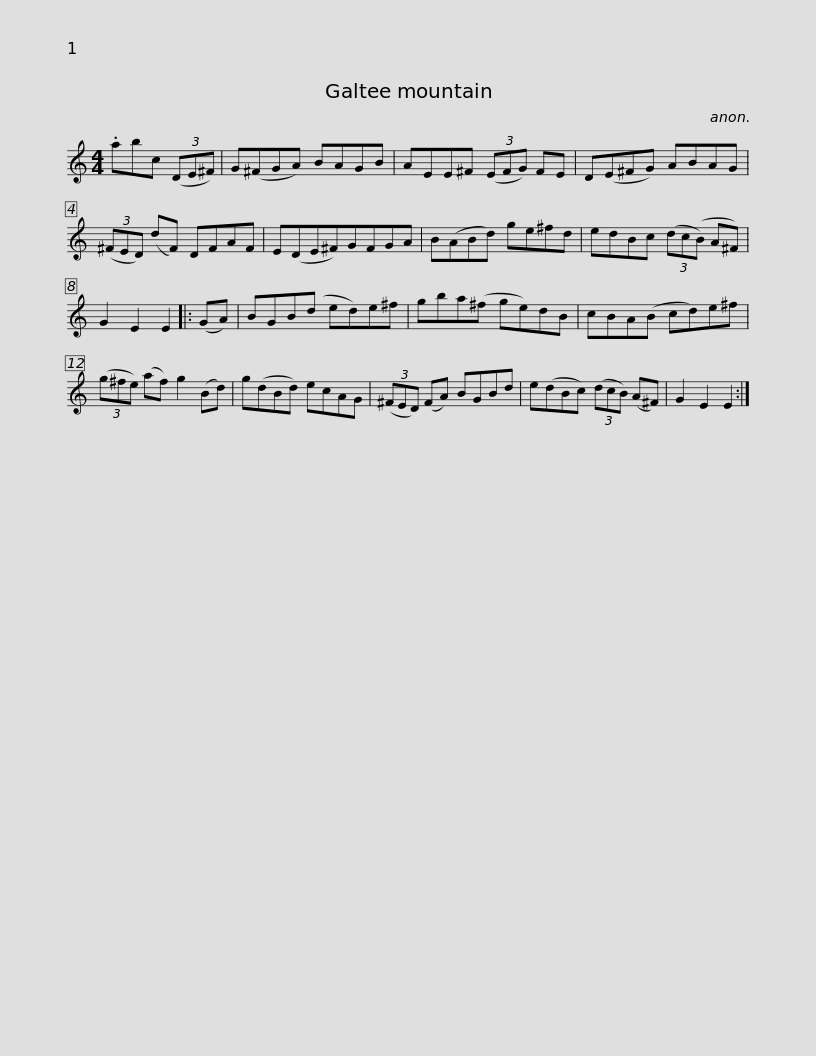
X:1
L:1/8
M:4/4
I:linebreak $
K:C
V:1 treble
V:1
 .abc (3(DE^F) | G(^FGA) BAGB | AEE^F (3(EFG) FE | D(E^FG) ABAG | (3(^FED) (dF) DFAF |$ %5
 E(DE^F)GFGA | B(ABd) ge^fd | edBc (3(dc(B) A^F) | G2 E2 E2 |: (GA) | %10
 BGB(d ed)e^f |$ gba(^f ge)dB | cBA(B cd)e^f | (3(g^fe) (af) g2 (Bd) | g(dBd) ecAG | %15
 (3(^FED) (FA) BGBd |$ e(dBc) (3(dcB) (A^F) | G2 E2 E2 :| %18
